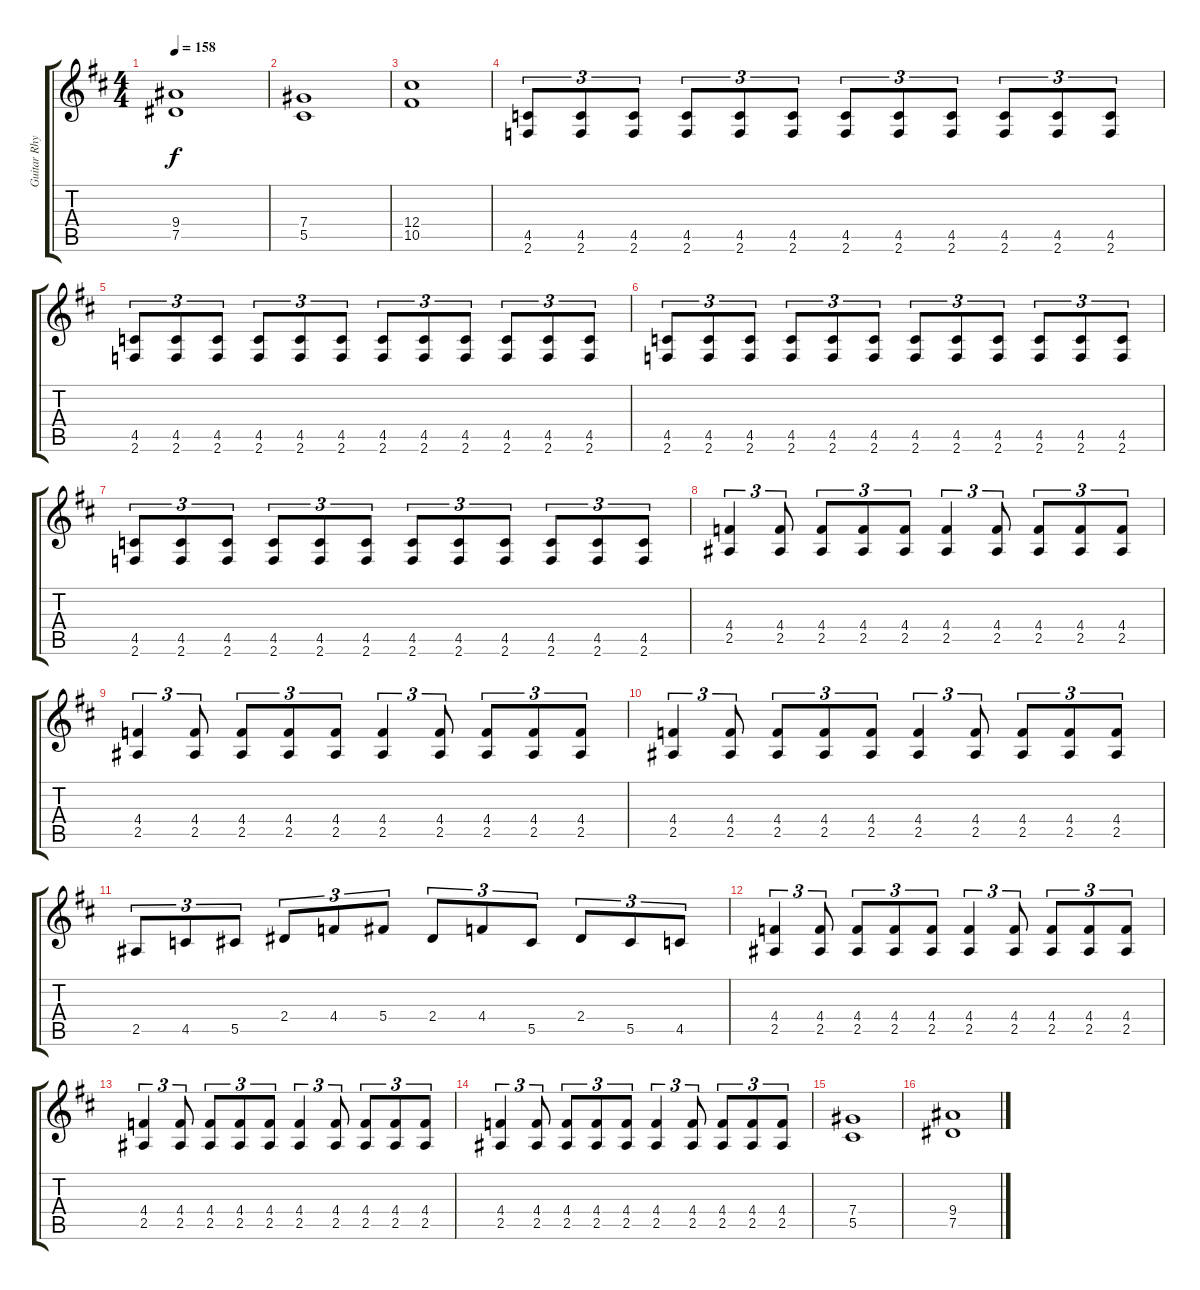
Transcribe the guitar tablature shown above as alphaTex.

\track ("Guitar Rhythm" "Guitar Rhy") {instrument distortionguitar}
\staff {score tabs}
\tuning (Eb4 Bb3 Gb3 Db3 Ab2 Eb2) {hide}
\ts (4 4)
\tempo 158
\clef g2
\ks d
(9.4 7.5).1{dy f} |
(7.4 5.5).1 |
(12.4 10.5).1 |
(4.5 2.6).8{tu (3 2)} (4.5 2.6).8{tu (3 2)} (4.5 2.6).8{tu (3 2)} (4.5 2.6).8{tu (3 2)} (4.5 2.6).8{tu (3 2)} (4.5 2.6).8{tu (3 2)} (4.5 2.6).8{tu (3 2)} (4.5 2.6).8{tu (3 2)} (4.5 2.6).8{tu (3 2)} (4.5 2.6).8{tu (3 2)} (4.5 2.6).8{tu (3 2)} (4.5 2.6).8{tu (3 2)} |
(4.5 2.6).8{tu (3 2)} (4.5 2.6).8{tu (3 2)} (4.5 2.6).8{tu (3 2)} (4.5 2.6).8{tu (3 2)} (4.5 2.6).8{tu (3 2)} (4.5 2.6).8{tu (3 2)} (4.5 2.6).8{tu (3 2)} (4.5 2.6).8{tu (3 2)} (4.5 2.6).8{tu (3 2)} (4.5 2.6).8{tu (3 2)} (4.5 2.6).8{tu (3 2)} (4.5 2.6).8{tu (3 2)} |
(4.5 2.6).8{tu (3 2)} (4.5 2.6).8{tu (3 2)} (4.5 2.6).8{tu (3 2)} (4.5 2.6).8{tu (3 2)} (4.5 2.6).8{tu (3 2)} (4.5 2.6).8{tu (3 2)} (4.5 2.6).8{tu (3 2)} (4.5 2.6).8{tu (3 2)} (4.5 2.6).8{tu (3 2)} (4.5 2.6).8{tu (3 2)} (4.5 2.6).8{tu (3 2)} (4.5 2.6).8{tu (3 2)} |
(4.5 2.6).8{tu (3 2)} (4.5 2.6).8{tu (3 2)} (4.5 2.6).8{tu (3 2)} (4.5 2.6).8{tu (3 2)} (4.5 2.6).8{tu (3 2)} (4.5 2.6).8{tu (3 2)} (4.5 2.6).8{tu (3 2)} (4.5 2.6).8{tu (3 2)} (4.5 2.6).8{tu (3 2)} (4.5 2.6).8{tu (3 2)} (4.5 2.6).8{tu (3 2)} (4.5 2.6).8{tu (3 2)} |
(4.4 2.5).4{tu (3 2) volume 16} (4.4 2.5).8{tu (3 2)} (4.4 2.5).8{tu (3 2)} (4.4 2.5).8{tu (3 2)} (4.4 2.5).8{tu (3 2)} (4.4 2.5).4{tu (3 2)} (4.4 2.5).8{tu (3 2)} (4.4 2.5).8{tu (3 2)} (4.4 2.5).8{tu (3 2)} (4.4 2.5).8{tu (3 2)} |
(4.4 2.5).4{tu (3 2)} (4.4 2.5).8{tu (3 2)} (4.4 2.5).8{tu (3 2)} (4.4 2.5).8{tu (3 2)} (4.4 2.5).8{tu (3 2)} (4.4 2.5).4{tu (3 2)} (4.4 2.5).8{tu (3 2)} (4.4 2.5).8{tu (3 2)} (4.4 2.5).8{tu (3 2)} (4.4 2.5).8{tu (3 2)} |
(4.4 2.5).4{tu (3 2)} (4.4 2.5).8{tu (3 2)} (4.4 2.5).8{tu (3 2)} (4.4 2.5).8{tu (3 2)} (4.4 2.5).8{tu (3 2)} (4.4 2.5).4{tu (3 2)} (4.4 2.5).8{tu (3 2)} (4.4 2.5).8{tu (3 2)} (4.4 2.5).8{tu (3 2)} (4.4 2.5).8{tu (3 2)} |
2.5.8{tu (3 2)} 4.5.8{tu (3 2)} 5.5.8{tu (3 2)} 2.4.8{tu (3 2)} 4.4.8{tu (3 2)} 5.4.8{tu (3 2)} 2.4.8{tu (3 2)} 4.4.8{tu (3 2)} 5.5.8{tu (3 2)} 2.4.8{tu (3 2)} 5.5.8{tu (3 2)} 4.5.8{tu (3 2)} |
(4.4 2.5).4{tu (3 2)} (4.4 2.5).8{tu (3 2)} (4.4 2.5).8{tu (3 2)} (4.4 2.5).8{tu (3 2)} (4.4 2.5).8{tu (3 2)} (4.4 2.5).4{tu (3 2)} (4.4 2.5).8{tu (3 2)} (4.4 2.5).8{tu (3 2)} (4.4 2.5).8{tu (3 2)} (4.4 2.5).8{tu (3 2)} |
(4.4 2.5).4{tu (3 2)} (4.4 2.5).8{tu (3 2)} (4.4 2.5).8{tu (3 2)} (4.4 2.5).8{tu (3 2)} (4.4 2.5).8{tu (3 2)} (4.4 2.5).4{tu (3 2)} (4.4 2.5).8{tu (3 2)} (4.4 2.5).8{tu (3 2)} (4.4 2.5).8{tu (3 2)} (4.4 2.5).8{tu (3 2)} |
(4.4 2.5).4{tu (3 2)} (4.4 2.5).8{tu (3 2)} (4.4 2.5).8{tu (3 2)} (4.4 2.5).8{tu (3 2)} (4.4 2.5).8{tu (3 2)} (4.4 2.5).4{tu (3 2)} (4.4 2.5).8{tu (3 2)} (4.4 2.5).8{tu (3 2)} (4.4 2.5).8{tu (3 2)} (4.4 2.5).8{tu (3 2)} |
(7.4 5.5).1 |
(9.4 7.5).1
